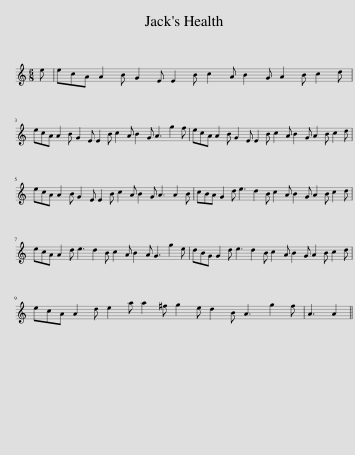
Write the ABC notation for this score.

X:1
L:1/8
M:6/8
I:linebreak $
K:C
V:1 treble
V:1
 e | ecA A2 B G2 E E2 B c2 A B2 G A2 B c2 d |$ ecA A2 B G2 E E2 B c2 A B2 G A3 g2 f | ecA A2 B G2 E E2 B c2 A B2 G A2 B c2 d |$ ecA A2 B G2 E E2 B c2 A B2 G A3 A2 B | %5
 cBA G2 d e3 d2 B c2 A B2 G A2 B c2 d |$ ecA A2 d e3 d2 B c2 A B2 A G3 g2 e | dBG G2 d e3 d2 B c2 A B2 G A2 B c2 d |$ ecA A2 d e2 a a2 ^f g2 e d2 B A3 g2 f | A3 A2 || %10
